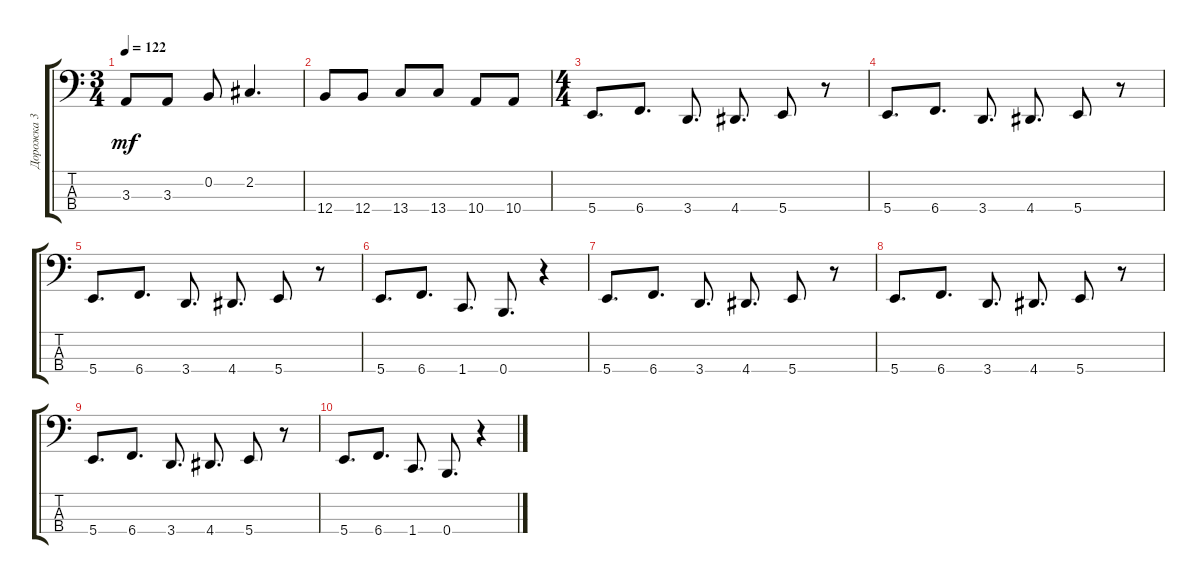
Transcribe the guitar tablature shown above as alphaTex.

\track ("Дорожка 3" "Дорожка 3") {instrument electricbasspick}
\staff {score tabs}
\tuning (E2 B1 Gb1 B0) {hide}
\ts (3 4)
\tempo 122
\clef f4
\ks c
3.3.8{dy mf} 3.3.8 0.2.8 2.2.4{d} |
12.4.8 12.4.8 13.4.8 13.4.8 10.4.8 10.4.8 |
\ts (4 4)
5.4.8{d} 6.4.8{d} 3.4.8{d} 4.4.8{d} 5.4.8 r.8 |
5.4.8{d} 6.4.8{d} 3.4.8{d} 4.4.8{d} 5.4.8 r.8 |
5.4.8{d} 6.4.8{d} 3.4.8{d} 4.4.8{d} 5.4.8 r.8 |
5.4.8{d} 6.4.8{d} 1.4.8{d} 0.4.8{d} r.4 |
5.4.8{d} 6.4.8{d} 3.4.8{d} 4.4.8{d} 5.4.8 r.8 |
5.4.8{d} 6.4.8{d} 3.4.8{d} 4.4.8{d} 5.4.8 r.8 |
5.4.8{d} 6.4.8{d} 3.4.8{d} 4.4.8{d} 5.4.8 r.8 |
5.4.8{d} 6.4.8{d} 1.4.8{d} 0.4.8{d} r.4
